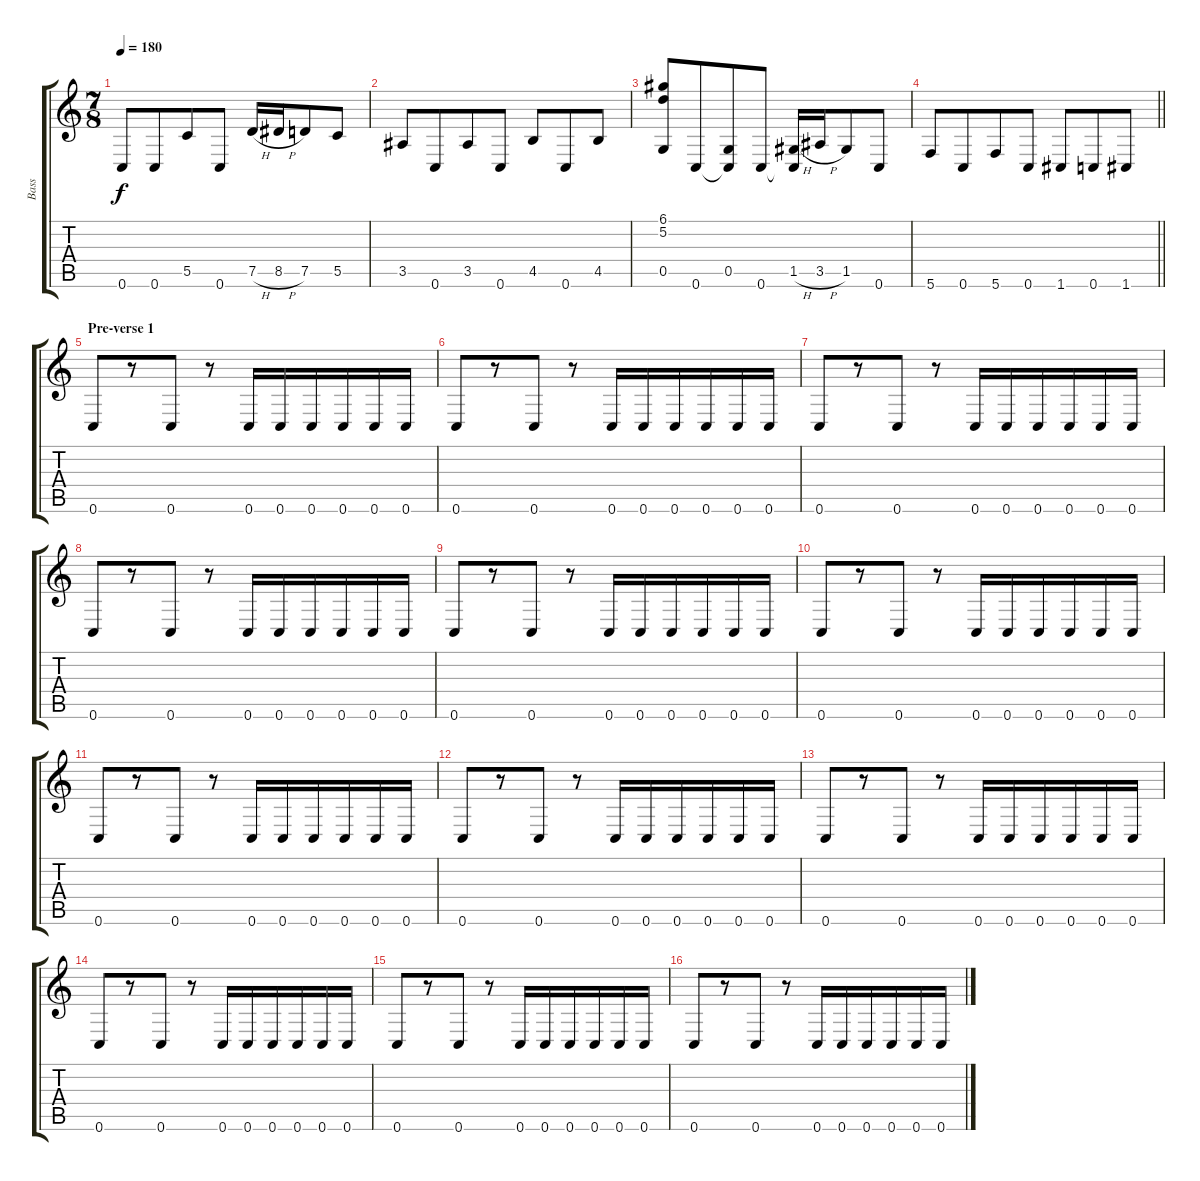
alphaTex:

\track ("Bass" "Bass") {instrument electricbasspick}
\staff {score tabs}
\tuning (D4 A3 F3 C3 G2 C2) {hide}
\ts (7 8)
\tempo 180
\clef g2
\ks c
0.6.8{dy f} 0.6.8 5.5.8 0.6.8 7.5{h}.16 8.5{h}.16 7.5.8 5.5.8 |
3.5.8 0.6.8 3.5.8 0.6.8 4.5.8 0.6.8 4.5.8 |
(6.1 5.2 0.5).8 0.6.8 (0.5 0.6{t}).8 0.6.8 (1.5{h} 0.6{t}).16 3.5{h}.16 1.5.8 0.6.8 |
\barLineRight lightlight
5.6.8 0.6.8 5.6.8 0.6.8 1.6.8 0.6.8 1.6.8 |
\section ("" "Pre-verse 1")
0.6.8 r.8 0.6.8 r.8 0.6.16 0.6.16 0.6.16 0.6.16 0.6.16 0.6.16 |
0.6.8 r.8 0.6.8 r.8 0.6.16 0.6.16 0.6.16 0.6.16 0.6.16 0.6.16 |
0.6.8 r.8 0.6.8 r.8 0.6.16 0.6.16 0.6.16 0.6.16 0.6.16 0.6.16 |
0.6.8 r.8 0.6.8 r.8 0.6.16 0.6.16 0.6.16 0.6.16 0.6.16 0.6.16 |
0.6.8 r.8 0.6.8 r.8 0.6.16 0.6.16 0.6.16 0.6.16 0.6.16 0.6.16 |
0.6.8 r.8 0.6.8 r.8 0.6.16 0.6.16 0.6.16 0.6.16 0.6.16 0.6.16 |
0.6.8 r.8 0.6.8 r.8 0.6.16 0.6.16 0.6.16 0.6.16 0.6.16 0.6.16 |
0.6.8 r.8 0.6.8 r.8 0.6.16 0.6.16 0.6.16 0.6.16 0.6.16 0.6.16 |
0.6.8 r.8 0.6.8 r.8 0.6.16 0.6.16 0.6.16 0.6.16 0.6.16 0.6.16 |
0.6.8 r.8 0.6.8 r.8 0.6.16 0.6.16 0.6.16 0.6.16 0.6.16 0.6.16 |
0.6.8 r.8 0.6.8 r.8 0.6.16 0.6.16 0.6.16 0.6.16 0.6.16 0.6.16 |
0.6.8 r.8 0.6.8 r.8 0.6.16 0.6.16 0.6.16 0.6.16 0.6.16 0.6.16
